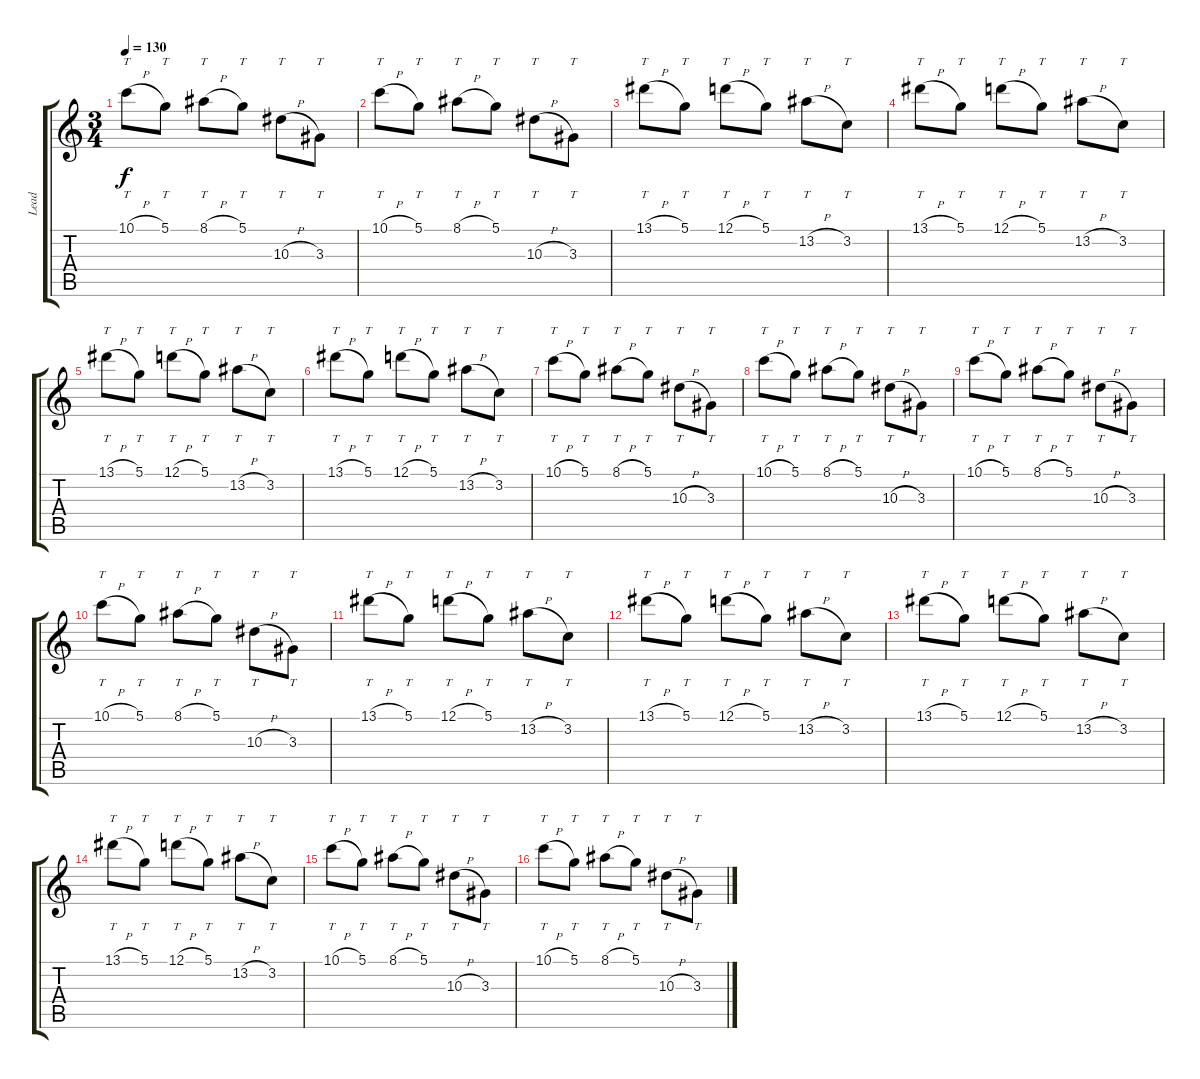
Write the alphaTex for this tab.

\track ("Lead" "Lead") {instrument distortionguitar}
\staff {score tabs}
\tuning (D4 A3 F3 C3 G2 C2) {hide}
\ts (3 4)
\tempo 130
\clef g2
\ks c
10.1{h}.8{tt dy f} 5.1.8{tt} 8.1{h}.8{tt} 5.1.8{tt} 10.3{h}.8{tt} 3.3.8{tt} |
10.1{h}.8{tt} 5.1.8{tt} 8.1{h}.8{tt} 5.1.8{tt} 10.3{h}.8{tt} 3.3.8{tt} |
13.1{h}.8{tt} 5.1.8{tt} 12.1{h}.8{tt} 5.1.8{tt} 13.2{h}.8{tt} 3.2.8{tt} |
13.1{h}.8{tt} 5.1.8{tt} 12.1{h}.8{tt} 5.1.8{tt} 13.2{h}.8{tt} 3.2.8{tt} |
13.1{h}.8{tt} 5.1.8{tt} 12.1{h}.8{tt} 5.1.8{tt} 13.2{h}.8{tt} 3.2.8{tt} |
13.1{h}.8{tt} 5.1.8{tt} 12.1{h}.8{tt} 5.1.8{tt} 13.2{h}.8{tt} 3.2.8{tt} |
10.1{h}.8{tt} 5.1.8{tt} 8.1{h}.8{tt} 5.1.8{tt} 10.3{h}.8{tt} 3.3.8{tt} |
10.1{h}.8{tt} 5.1.8{tt} 8.1{h}.8{tt} 5.1.8{tt} 10.3{h}.8{tt} 3.3.8{tt} |
10.1{h}.8{tt} 5.1.8{tt} 8.1{h}.8{tt} 5.1.8{tt} 10.3{h}.8{tt} 3.3.8{tt} |
10.1{h}.8{tt} 5.1.8{tt} 8.1{h}.8{tt} 5.1.8{tt} 10.3{h}.8{tt} 3.3.8{tt} |
13.1{h}.8{tt} 5.1.8{tt} 12.1{h}.8{tt} 5.1.8{tt} 13.2{h}.8{tt} 3.2.8{tt} |
13.1{h}.8{tt} 5.1.8{tt} 12.1{h}.8{tt} 5.1.8{tt} 13.2{h}.8{tt} 3.2.8{tt} |
13.1{h}.8{tt} 5.1.8{tt} 12.1{h}.8{tt} 5.1.8{tt} 13.2{h}.8{tt} 3.2.8{tt} |
13.1{h}.8{tt} 5.1.8{tt} 12.1{h}.8{tt} 5.1.8{tt} 13.2{h}.8{tt} 3.2.8{tt} |
10.1{h}.8{tt} 5.1.8{tt} 8.1{h}.8{tt} 5.1.8{tt} 10.3{h}.8{tt} 3.3.8{tt} |
10.1{h}.8{tt} 5.1.8{tt} 8.1{h}.8{tt} 5.1.8{tt} 10.3{h}.8{tt} 3.3.8{tt}
